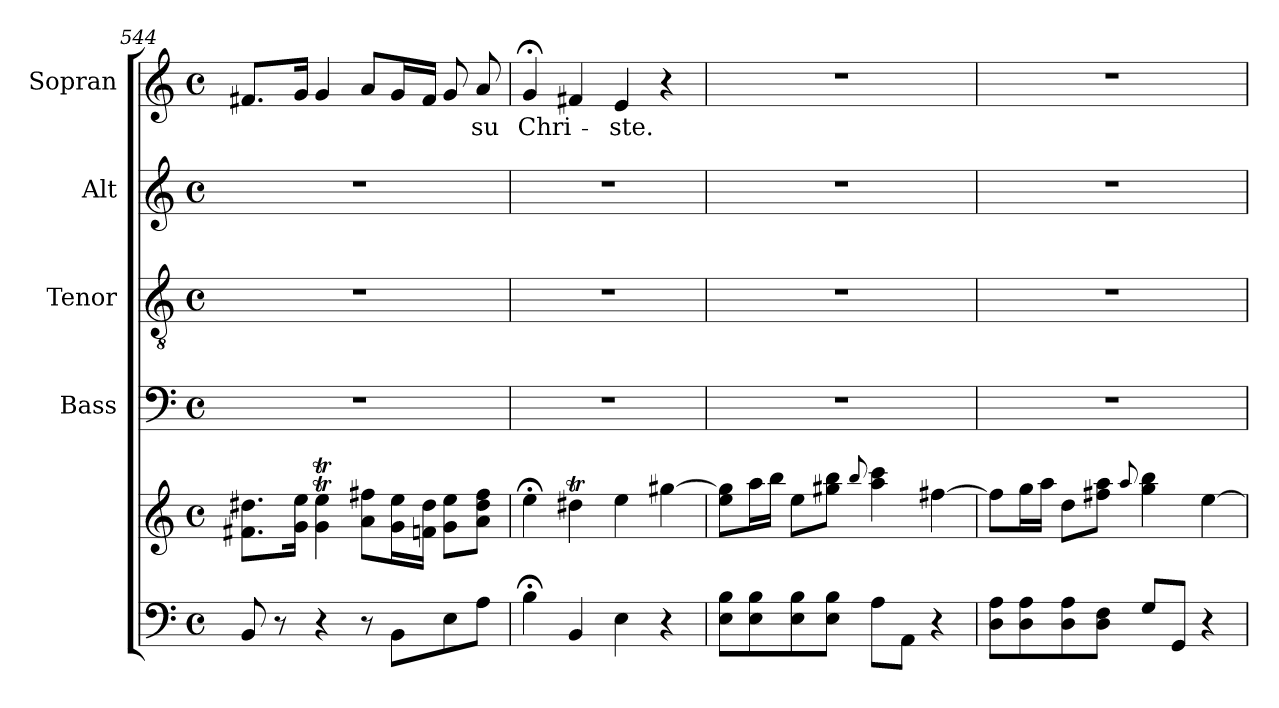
**kern	**kern	**kern	**kern	**kern	**kern	**text
*part5	*part5	*part4	*part3	*part2	*part1	*part1
*staff6	*staff5	*staff4	*staff3	*staff2	*staff1	*staff1
*	*	*I"Bass	*I"Tenor	*I"Alt	*I"Sopran	*
*	*	*I'B.	*I'T.	*I'A.	*I'S.	*
!!LO:PB:g=z
*clefF4	*clefG2	*clefF4	*clefGv2	*clefG2	*clefG2	*
*k[]	*k[]	*k[]	*k[]	*k[]	*k[]	*
*C:	*C:	*C:	*C:	*C:	*C:	*
*M4/4	*M4/4	*M4/4	*M4/4	*M4/4	*M4/4	*
*met(c)	*met(c)	*met(c)	*met(c)	*met(c)	*met(c)	*
=544	=544	=544	=544	=544	=544	=544
8BB/	8.f#X\ 8.dd#X\L	1r	1r	1r	8.f#X/L	.
8r	.	.	.	.	.	.
.	16g\ 16ee\Jk	.	.	.	16g/Jk	.
4r	4g\T 4ee\T	.	.	.	4g/	.
8r	8a\ 8ff#X\L	.	.	.	8a/L	.
8BB\L	16g\ 16ee\L	.	.	.	16g/L	.
.	16fn\ 16dd#\JJ	.	.	.	16f#/JJ	.
8E\	8g\ 8ee\L	.	.	.	8g/	.
!	!	!	!	!	!	!LO:LY:b
8A\J	8a\ 8dd#\ 8ff#\J	.	.	.	8a/	-su
=545	=545	=545	=545	=545	=545	=545
!	!	!	!	!	!	!LO:LY:b
4B;<\	4ee;<\	1r	1r	1r	4g;</	Chri-
4BB/	4dd#Xt\	.	.	.	4f#X/	.
!	!	!	!	!	!	!LO:LY:b
4E\	4ee\	.	.	.	4e/	-ste.
4r	[4gg#X\	.	.	.	4r	.
=546	=546	=546	=546	=546	=546	=546
8E\ 8B\L	8ee\ 8gg#\]L	1r	1r	1r	1r	.
8E\ 8B\	16aa\L	.	.	.	.	.
.	16bb\JJ	.	.	.	.	.
8E\ 8B\	8ee\L	.	.	.	.	.
8E\ 8B\J	8gg#X\ 8bb\J	.	.	.	.	.
.	8qqbb/	.	.	.	.	.
8A\L	4aa\ 4ccc\	.	.	.	.	.
8AA\J	.	.	.	.	.	.
4r	[4ff#X\	.	.	.	.	.
=547	=547	=547	=547	=547	=547	=547
8D\ 8A\L	8ff#\L]	1r	1r	1r	1r	.
8D\ 8A\	16gg\L	.	.	.	.	.
.	16aa\JJ	.	.	.	.	.
8D\ 8A\	8dd\L	.	.	.	.	.
8D\ 8F\J	8ff#X\ 8aa\J	.	.	.	.	.
.	8qqaa/	.	.	.	.	.
8G/L	4gg\ 4bb\	.	.	.	.	.
8GG/J	.	.	.	.	.	.
4r	[4ee\	.	.	.	.	.
=	=	=	=	=	=	=
*-	*-	*-	*-	*-	*-	*-
